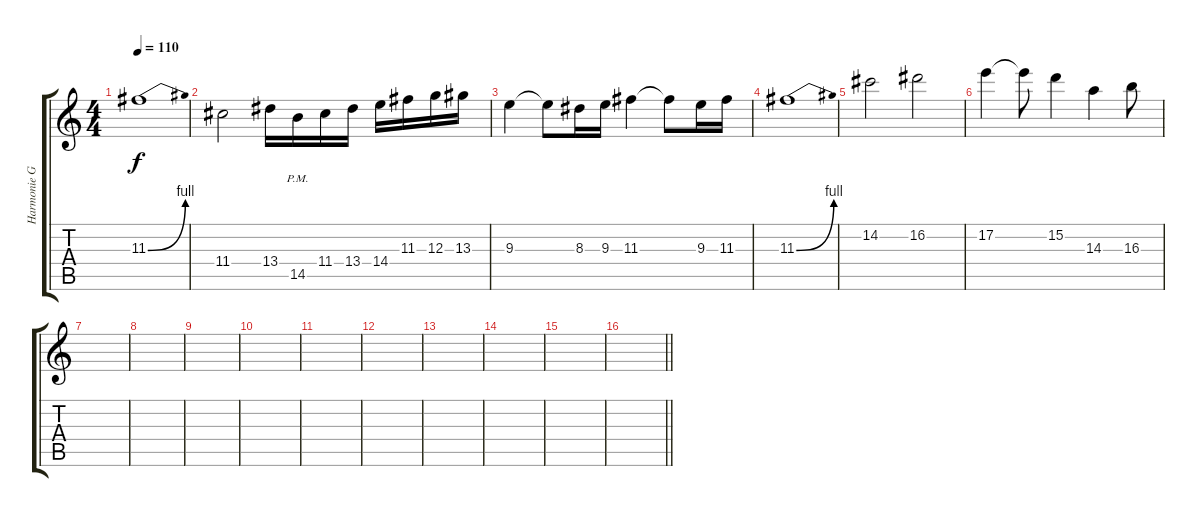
\track ("Harmonie Guitar" "Harmonie G") {instrument distortionguitar}
\staff {score tabs}
\tuning (E4 B3 G3 D3 A2 E2) {hide}
\ts (4 4)
\tempo 110
\clef g2
\ks c
11.3{be (bend 0 0 60 4)}.1{dy f} |
11.4.2 13.4.16 14.5{pm}.16 11.4.16 13.4.16 14.4.16 11.3.16 12.3.16 13.3.16 |
9.3.4 9.3{t}.8 8.3.16 9.3.16 11.3.4 11.3{t}.8 9.3.16 11.3.16 |
11.3{be (bend 0 0 60 4)}.1 |
14.2.2 16.2.2 |
17.2.4 17.2{t}.8 15.2.4 14.3.4 16.3.8 |
|
|
|
|
|
|
|
|
|
\barLineRight lightlight
